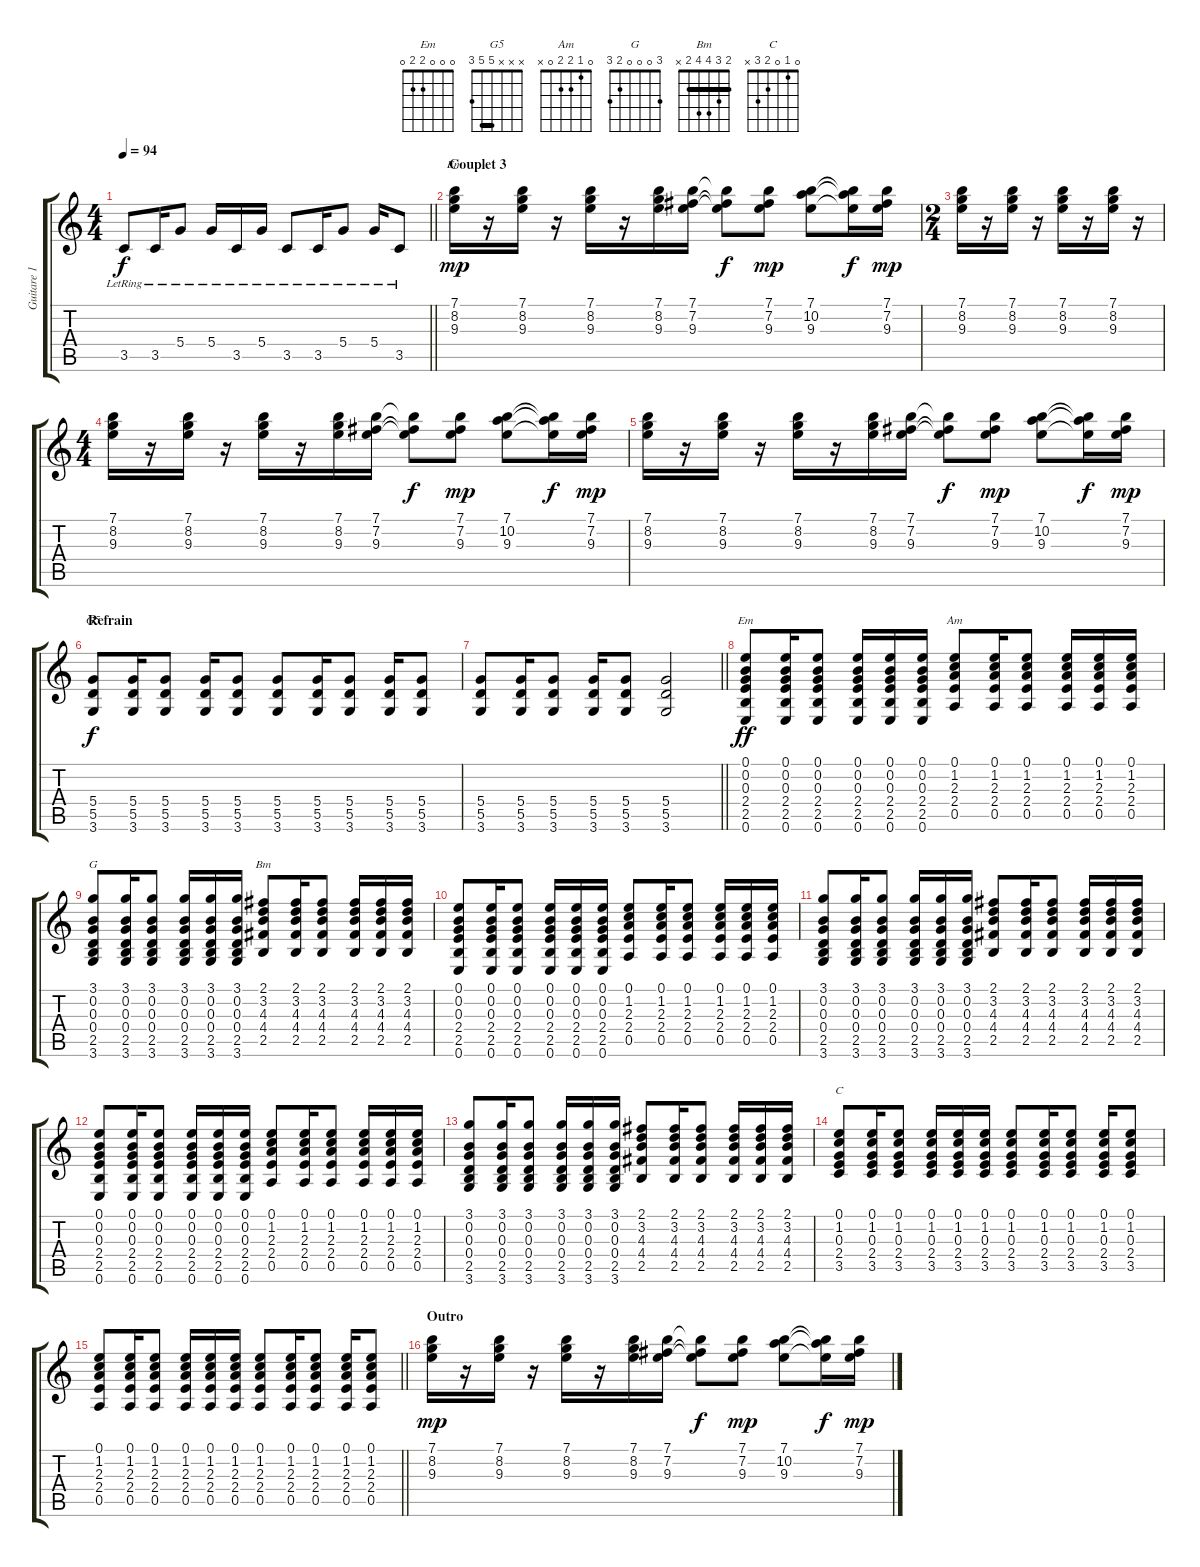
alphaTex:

\track ("Guitare 1" "Guitare 1") {instrument overdrivenguitar}
\staff {score tabs}
\tuning (E4 B3 G3 D3 A2 E2) {hide}
\chord ("Em" 7 8 9 x x x) {firstfret 7}
\chord ("G5" x x x 5 5 3) {barre 5}
\chord ("Em" 0 0 0 2 2 0)
\chord ("Am" 0 1 2 2 0 x)
\chord ("G" 3 0 0 0 2 3)
\chord ("Bm" 2 3 4 4 2 x) {barre 2}
\chord ("C" 0 1 0 2 3 x)
\ts (4 4)
\tempo 94
\clef g2
\barLineRight lightlight
\ks c
3.5{lr}.8{dy f instrument electricguitarjazz} 3.5{lr}.16 5.4{lr}.8 5.4{lr}.16 3.5{lr}.16 5.4{lr}.16 3.5{lr}.8 3.5{lr}.16 5.4{lr}.8 5.4{lr}.16 3.5{lr}.8 |
\section ("" "Couplet 3")
(7.1 8.2 9.3).16{ch "Em" dy mp balance 8 instrument overdrivenguitar} r.16 (7.1 8.2 9.3).16 r.16 (7.1 8.2 9.3).16 r.16 (7.1 8.2 9.3).16 (7.1 7.2 9.3).16 (7.1{t} 7.2{t} 9.3{t}).8{dy f} (7.1 7.2 9.3).8{dy mp} (7.1 10.2 9.3).8 (7.1{t} 10.2{t} 9.3{t}).16{dy f} (7.1 7.2 9.3).16{dy mp} |
\ts (2 4)
(7.1 8.2 9.3).16 r.16 (7.1 8.2 9.3).16 r.16 (7.1 8.2 9.3).16 r.16 (7.1 8.2 9.3).16 r.16 |
\ts (4 4)
(7.1 8.2 9.3).16 r.16 (7.1 8.2 9.3).16 r.16 (7.1 8.2 9.3).16 r.16 (7.1 8.2 9.3).16 (7.1 7.2 9.3).16 (7.1{t} 7.2{t} 9.3{t}).8{dy f} (7.1 7.2 9.3).8{dy mp} (7.1 10.2 9.3).8 (7.1{t} 10.2{t} 9.3{t}).16{dy f} (7.1 7.2 9.3).16{dy mp} |
(7.1 8.2 9.3).16 r.16 (7.1 8.2 9.3).16 r.16 (7.1 8.2 9.3).16 r.16 (7.1 8.2 9.3).16 (7.1 7.2 9.3).16 (7.1{t} 7.2{t} 9.3{t}).8{dy f} (7.1 7.2 9.3).8{dy mp} (7.1 10.2 9.3).8 (7.1{t} 10.2{t} 9.3{t}).16{dy f} (7.1 7.2 9.3).16{dy mp} |
\section ("" "Refrain")
(5.4 5.5 3.6).8{ch "G5" dy f instrument electricguitarjazz} (5.4 5.5 3.6).16{instrument electricguitarjazz} (5.4 5.5 3.6).8{instrument electricguitarjazz} (5.4 5.5 3.6).16{instrument electricguitarjazz} (5.4 5.5 3.6).8{instrument electricguitarjazz} (5.4 5.5 3.6).8{instrument electricguitarjazz} (5.4 5.5 3.6).16{instrument electricguitarjazz} (5.4 5.5 3.6).8{instrument electricguitarjazz} (5.4 5.5 3.6).16{instrument electricguitarjazz} (5.4 5.5 3.6).8{instrument electricguitarjazz} |
\barLineRight lightlight
(5.4 5.5 3.6).8{instrument electricguitarjazz} (5.4 5.5 3.6).16{instrument electricguitarjazz} (5.4 5.5 3.6).8{instrument electricguitarjazz} (5.4 5.5 3.6).16{instrument electricguitarjazz} (5.4 5.5 3.6).8{instrument electricguitarjazz} (5.4 5.5 3.6).2{instrument electricguitarjazz} |
(0.1 0.2 0.3 2.4 2.5 0.6).8{ch "Em" dy ff volume 11 instrument electricguitarclean} (0.1 0.2 0.3 2.4 2.5 0.6).16 (0.1 0.2 0.3 2.4 2.5 0.6).8 (0.1 0.2 0.3 2.4 2.5 0.6).16 (0.1 0.2 0.3 2.4 2.5 0.6).16 (0.1 0.2 0.3 2.4 2.5 0.6).16 (0.1 1.2 2.3 2.4 0.5).8{ch "Am"} (0.1 1.2 2.3 2.4 0.5).16 (0.1 1.2 2.3 2.4 0.5).8 (0.1 1.2 2.3 2.4 0.5).16 (0.1 1.2 2.3 2.4 0.5).16 (0.1 1.2 2.3 2.4 0.5).16 |
(3.1 0.2 0.3 0.4 2.5 3.6).8{ch "G"} (3.1 0.2 0.3 0.4 2.5 3.6).16 (3.1 0.2 0.3 0.4 2.5 3.6).8 (3.1 0.2 0.3 0.4 2.5 3.6).16 (3.1 0.2 0.3 0.4 2.5 3.6).16 (3.1 0.2 0.3 0.4 2.5 3.6).16 (2.1 3.2 4.3 4.4 2.5).8{ch "Bm"} (2.1 3.2 4.3 4.4 2.5).16 (2.1 3.2 4.3 4.4 2.5).8 (2.1 3.2 4.3 4.4 2.5).16 (2.1 3.2 4.3 4.4 2.5).16 (2.1 3.2 4.3 4.4 2.5).16 |
(0.1 0.2 0.3 2.4 2.5 0.6).8{volume 11 instrument electricguitarclean} (0.1 0.2 0.3 2.4 2.5 0.6).16 (0.1 0.2 0.3 2.4 2.5 0.6).8 (0.1 0.2 0.3 2.4 2.5 0.6).16 (0.1 0.2 0.3 2.4 2.5 0.6).16 (0.1 0.2 0.3 2.4 2.5 0.6).16 (0.1 1.2 2.3 2.4 0.5).8 (0.1 1.2 2.3 2.4 0.5).16 (0.1 1.2 2.3 2.4 0.5).8 (0.1 1.2 2.3 2.4 0.5).16 (0.1 1.2 2.3 2.4 0.5).16 (0.1 1.2 2.3 2.4 0.5).16 |
(3.1 0.2 0.3 0.4 2.5 3.6).8 (3.1 0.2 0.3 0.4 2.5 3.6).16 (3.1 0.2 0.3 0.4 2.5 3.6).8 (3.1 0.2 0.3 0.4 2.5 3.6).16 (3.1 0.2 0.3 0.4 2.5 3.6).16 (3.1 0.2 0.3 0.4 2.5 3.6).16 (2.1 3.2 4.3 4.4 2.5).8 (2.1 3.2 4.3 4.4 2.5).16 (2.1 3.2 4.3 4.4 2.5).8 (2.1 3.2 4.3 4.4 2.5).16 (2.1 3.2 4.3 4.4 2.5).16 (2.1 3.2 4.3 4.4 2.5).16 |
(0.1 0.2 0.3 2.4 2.5 0.6).8{volume 11 instrument electricguitarclean} (0.1 0.2 0.3 2.4 2.5 0.6).16 (0.1 0.2 0.3 2.4 2.5 0.6).8 (0.1 0.2 0.3 2.4 2.5 0.6).16 (0.1 0.2 0.3 2.4 2.5 0.6).16 (0.1 0.2 0.3 2.4 2.5 0.6).16 (0.1 1.2 2.3 2.4 0.5).8 (0.1 1.2 2.3 2.4 0.5).16 (0.1 1.2 2.3 2.4 0.5).8 (0.1 1.2 2.3 2.4 0.5).16 (0.1 1.2 2.3 2.4 0.5).16 (0.1 1.2 2.3 2.4 0.5).16 |
(3.1 0.2 0.3 0.4 2.5 3.6).8 (3.1 0.2 0.3 0.4 2.5 3.6).16 (3.1 0.2 0.3 0.4 2.5 3.6).8 (3.1 0.2 0.3 0.4 2.5 3.6).16 (3.1 0.2 0.3 0.4 2.5 3.6).16 (3.1 0.2 0.3 0.4 2.5 3.6).16 (2.1 3.2 4.3 4.4 2.5).8 (2.1 3.2 4.3 4.4 2.5).16 (2.1 3.2 4.3 4.4 2.5).8 (2.1 3.2 4.3 4.4 2.5).16 (2.1 3.2 4.3 4.4 2.5).16 (2.1 3.2 4.3 4.4 2.5).16 |
(0.1 1.2 0.3 2.4 3.5).8{ch "C"} (0.1 1.2 0.3 2.4 3.5).16 (0.1 1.2 0.3 2.4 3.5).8 (0.1 1.2 0.3 2.4 3.5).16 (0.1 1.2 0.3 2.4 3.5).16 (0.1 1.2 0.3 2.4 3.5).16 (0.1 1.2 0.3 2.4 3.5).8 (0.1 1.2 0.3 2.4 3.5).16 (0.1 1.2 0.3 2.4 3.5).8 (0.1 1.2 0.3 2.4 3.5).16 (0.1 1.2 0.3 2.4 3.5).8 |
\barLineRight lightlight
(0.1 1.2 2.3 2.4 0.5).8 (0.1 1.2 2.3 2.4 0.5).16 (0.1 1.2 2.3 2.4 0.5).8 (0.1 1.2 2.3 2.4 0.5).16 (0.1 1.2 2.3 2.4 0.5).16 (0.1 1.2 2.3 2.4 0.5).16 (0.1 1.2 2.3 2.4 0.5).8 (0.1 1.2 2.3 2.4 0.5).16 (0.1 1.2 2.3 2.4 0.5).8 (0.1 1.2 2.3 2.4 0.5).16 (0.1 1.2 2.3 2.4 0.5).8 |
\section ("" "Outro")
(7.1 8.2 9.3).16{dy mp instrument overdrivenguitar} r.16 (7.1 8.2 9.3).16 r.16 (7.1 8.2 9.3).16 r.16 (7.1 8.2 9.3).16 (7.1 7.2 9.3).16 (7.1{t} 7.2{t} 9.3{t}).8{dy f} (7.1 7.2 9.3).8{dy mp} (7.1 10.2 9.3).8 (7.1{t} 10.2{t} 9.3{t}).16{dy f} (7.1 7.2 9.3).16{dy mp}
